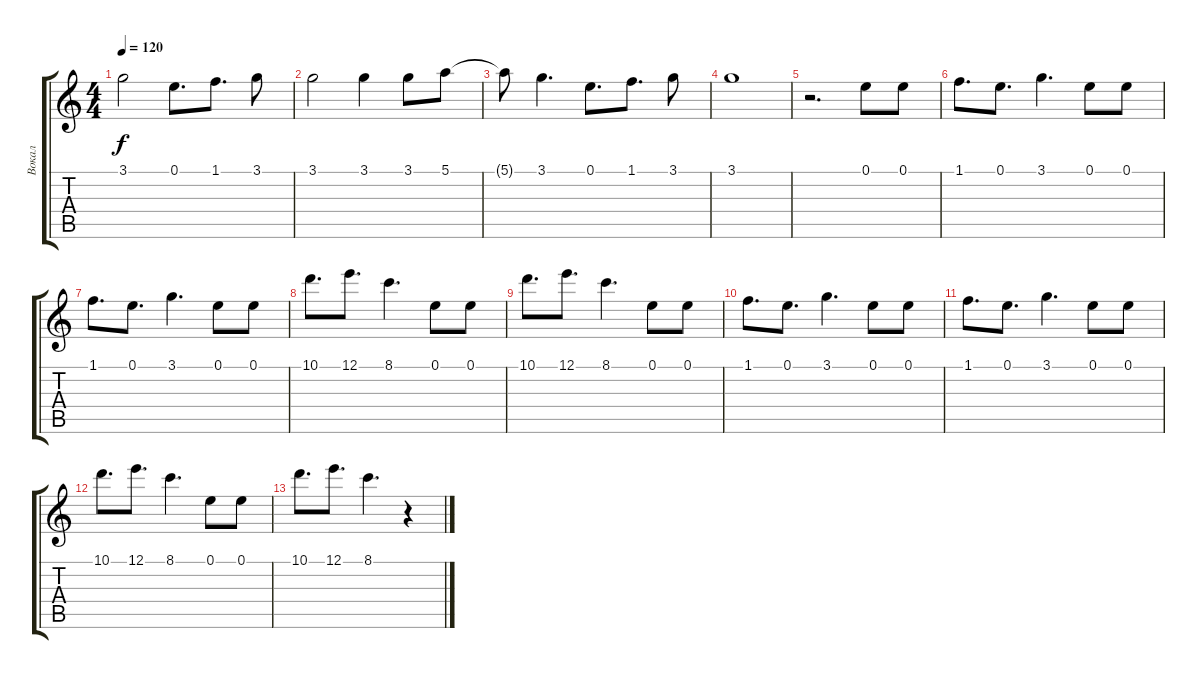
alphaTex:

\track ("Вокал" "Вокал") {instrument acousticguitarsteel}
\staff {score tabs}
\tuning (E4 B3 G3 D3 A2 E2) {hide}
\ts (4 4)
\tempo 120
\clef g2
\ks c
3.1{t}.2{dy f} 0.1.8{d} 1.1.8{d} 3.1.8 |
3.1.2 3.1.4 3.1.8 5.1.8 |
5.1{t}.8 3.1.4{d} 0.1.8{d} 1.1.8{d} 3.1.8 |
3.1.1 |
r.2{d} 0.1.8 0.1.8 |
1.1.8{d} 0.1.8{d} 3.1.4{d} 0.1.8 0.1.8 |
1.1.8{d} 0.1.8{d} 3.1.4{d} 0.1.8 0.1.8 |
10.1.8{d} 12.1.8{d} 8.1.4{d} 0.1.8 0.1.8 |
10.1.8{d} 12.1.8{d} 8.1.4{d} 0.1.8 0.1.8 |
1.1.8{d} 0.1.8{d} 3.1.4{d} 0.1.8 0.1.8 |
1.1.8{d} 0.1.8{d} 3.1.4{d} 0.1.8 0.1.8 |
10.1.8{d} 12.1.8{d} 8.1.4{d} 0.1.8 0.1.8 |
10.1.8{d} 12.1.8{d} 8.1.4{d} r.4
